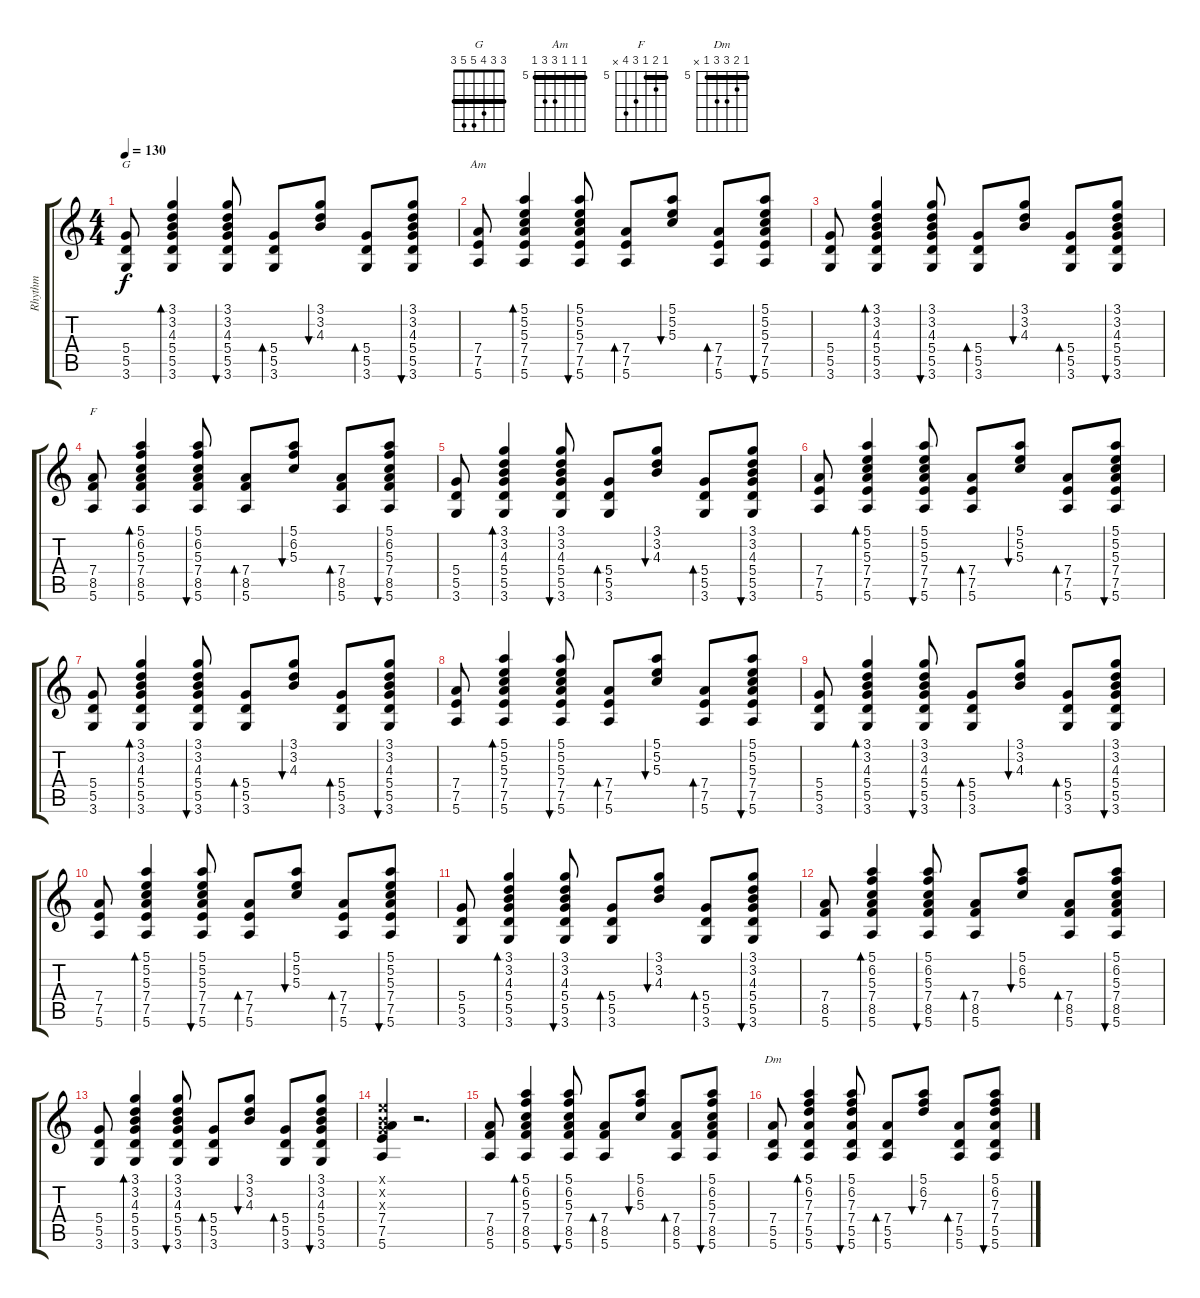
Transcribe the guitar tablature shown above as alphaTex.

\track ("Rhythm" "Rhythm") {instrument acousticguitarnylon}
\staff {score tabs}
\tuning (E4 B3 G3 D3 A2 E2) {hide}
\chord ("G" 3 3 4 5 5 3) {barre 3}
\chord ("Am" 5 5 5 7 7 5) {firstfret 5 barre 5}
\chord ("F" 5 6 5 7 8 x) {firstfret 5 barre 5}
\chord ("Dm" 5 6 7 7 5 x) {firstfret 5 barre 5}
\ts (4 4)
\tempo 130
\clef g2
\ks c
(5.4 5.5 3.6).8{ch "G" dy f} (3.1 3.2 4.3 5.4 5.5 3.6).4{bd 480} (3.1 3.2 4.3 5.4 5.5 3.6).8{bu 30} (5.4 5.5 3.6).8{bd 30} (3.1 3.2 4.3).8{bu 30} (5.4 5.5 3.6).8{bd 30} (3.1 3.2 4.3 5.4 5.5 3.6).8{bu 30} |
(7.4 7.5 5.6).8{ch "Am"} (5.1 5.2 5.3 7.4 7.5 5.6).4{bd 480} (5.1 5.2 5.3 7.4 7.5 5.6).8{bu 30} (7.4 7.5 5.6).8{bd 30} (5.1 5.2 5.3).8{bu 30} (7.4 7.5 5.6).8{bd 30} (5.1 5.2 5.3 7.4 7.5 5.6).8{bu 30} |
(5.4 5.5 3.6).8 (3.1 3.2 4.3 5.4 5.5 3.6).4{bd 480} (3.1 3.2 4.3 5.4 5.5 3.6).8{bu 30} (5.4 5.5 3.6).8{bd 30} (3.1 3.2 4.3).8{bu 30} (5.4 5.5 3.6).8{bd 30} (3.1 3.2 4.3 5.4 5.5 3.6).8{bu 30} |
(7.4 8.5 5.6).8{ch "F"} (5.1 6.2 5.3 7.4 8.5 5.6).4{bd 480} (5.1 6.2 5.3 7.4 8.5 5.6).8{bu 30} (7.4 8.5 5.6).8{bd 30} (5.1 6.2 5.3).8{bu 30} (7.4 8.5 5.6).8{bd 30} (5.1 6.2 5.3 7.4 8.5 5.6).8{bu 30} |
(5.4 5.5 3.6).8 (3.1 3.2 4.3 5.4 5.5 3.6).4{bd 480} (3.1 3.2 4.3 5.4 5.5 3.6).8{bu 30} (5.4 5.5 3.6).8{bd 30} (3.1 3.2 4.3).8{bu 30} (5.4 5.5 3.6).8{bd 30} (3.1 3.2 4.3 5.4 5.5 3.6).8{bu 30} |
(7.4 7.5 5.6).8 (5.1 5.2 5.3 7.4 7.5 5.6).4{bd 480} (5.1 5.2 5.3 7.4 7.5 5.6).8{bu 30} (7.4 7.5 5.6).8{bd 30} (5.1 5.2 5.3).8{bu 30} (7.4 7.5 5.6).8{bd 30} (5.1 5.2 5.3 7.4 7.5 5.6).8{bu 30} |
(5.4 5.5 3.6).8 (3.1 3.2 4.3 5.4 5.5 3.6).4{bd 480} (3.1 3.2 4.3 5.4 5.5 3.6).8{bu 30} (5.4 5.5 3.6).8{bd 30} (3.1 3.2 4.3).8{bu 30} (5.4 5.5 3.6).8{bd 30} (3.1 3.2 4.3 5.4 5.5 3.6).8{bu 30} |
(7.4 7.5 5.6).8 (5.1 5.2 5.3 7.4 7.5 5.6).4{bd 480} (5.1 5.2 5.3 7.4 7.5 5.6).8{bu 30} (7.4 7.5 5.6).8{bd 30} (5.1 5.2 5.3).8{bu 30} (7.4 7.5 5.6).8{bd 30} (5.1 5.2 5.3 7.4 7.5 5.6).8{bu 30} |
(5.4 5.5 3.6).8 (3.1 3.2 4.3 5.4 5.5 3.6).4{bd 480} (3.1 3.2 4.3 5.4 5.5 3.6).8{bu 30} (5.4 5.5 3.6).8{bd 30} (3.1 3.2 4.3).8{bu 30} (5.4 5.5 3.6).8{bd 30} (3.1 3.2 4.3 5.4 5.5 3.6).8{bu 30} |
(7.4 7.5 5.6).8 (5.1 5.2 5.3 7.4 7.5 5.6).4{bd 480} (5.1 5.2 5.3 7.4 7.5 5.6).8{bu 30} (7.4 7.5 5.6).8{bd 30} (5.1 5.2 5.3).8{bu 30} (7.4 7.5 5.6).8{bd 30} (5.1 5.2 5.3 7.4 7.5 5.6).8{bu 30} |
(5.4 5.5 3.6).8 (3.1 3.2 4.3 5.4 5.5 3.6).4{bd 480} (3.1 3.2 4.3 5.4 5.5 3.6).8{bu 30} (5.4 5.5 3.6).8{bd 30} (3.1 3.2 4.3).8{bu 30} (5.4 5.5 3.6).8{bd 30} (3.1 3.2 4.3 5.4 5.5 3.6).8{bu 30} |
(7.4 8.5 5.6).8 (5.1 6.2 5.3 7.4 8.5 5.6).4{bd 480} (5.1 6.2 5.3 7.4 8.5 5.6).8{bu 30} (7.4 8.5 5.6).8{bd 30} (5.1 6.2 5.3).8{bu 30} (7.4 8.5 5.6).8{bd 30} (5.1 6.2 5.3 7.4 8.5 5.6).8{bu 30} |
(5.4 5.5 3.6).8 (3.1 3.2 4.3 5.4 5.5 3.6).4{bd 480} (3.1 3.2 4.3 5.4 5.5 3.6).8{bu 30} (5.4 5.5 3.6).8{bd 30} (3.1 3.2 4.3).8{bu 30} (5.4 5.5 3.6).8{bd 30} (3.1 3.2 4.3 5.4 5.5 3.6).8{bu 30} |
(0.1{x} 0.2{x} 0.3{x} 7.4 7.5 5.6).4 r.2{d} |
(7.4 8.5 5.6).8 (5.1 6.2 5.3 7.4 8.5 5.6).4{bd 480} (5.1 6.2 5.3 7.4 8.5 5.6).8{bu 30} (7.4 8.5 5.6).8{bd 30} (5.1 6.2 5.3).8{bu 30} (7.4 8.5 5.6).8{bd 30} (5.1 6.2 5.3 7.4 8.5 5.6).8{bu 30} |
(7.4 5.5 5.6).8{ch "Dm"} (5.1 6.2 7.3 7.4 5.5 5.6).4{bd 480} (5.1 6.2 7.3 7.4 5.5 5.6).8{bu 30} (7.4 5.5 5.6).8{bd 30} (5.1 6.2 7.3).8{bu 30} (7.4 5.5 5.6).8{bd 30} (5.1 6.2 7.3 7.4 5.5 5.6).8{bu 30}
